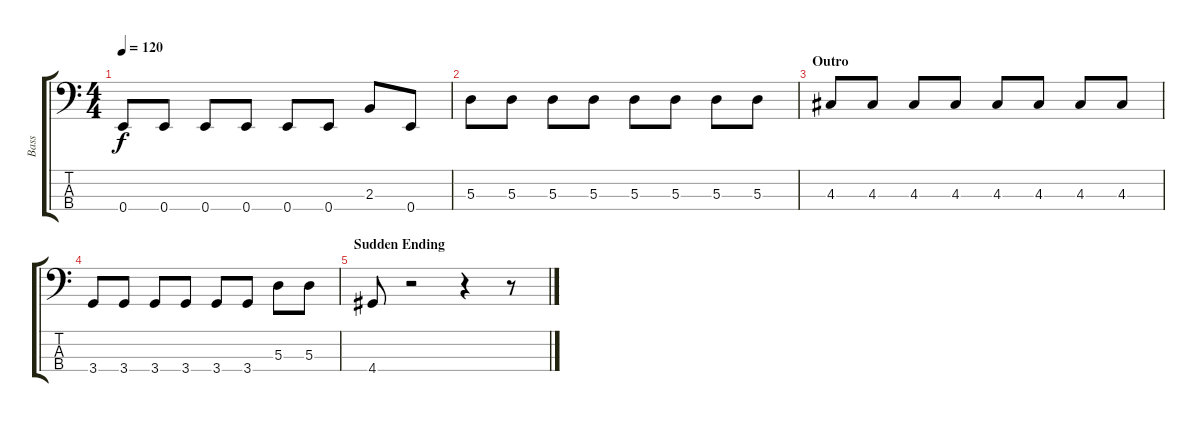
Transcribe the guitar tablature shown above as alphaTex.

\track ("Bass" "Bass") {instrument electricbasspick}
\staff {score tabs}
\tuning (G2 D2 A1 E1) {hide}
\ts (4 4)
\tempo 120
\clef f4
\ks c
0.4.8{dy f} 0.4.8 0.4.8 0.4.8 0.4.8 0.4.8 2.3.8 0.4.8 |
5.3.8 5.3.8 5.3.8 5.3.8 5.3.8 5.3.8 5.3.8 5.3.8 |
\section ("" "Outro")
4.3.8 4.3.8 4.3.8 4.3.8 4.3.8 4.3.8 4.3.8 4.3.8 |
3.4.8 3.4.8 3.4.8 3.4.8 3.4.8 3.4.8 5.3.8 5.3.8 |
\section ("" "Sudden Ending")
4.4.8 r.2 r.4 r.8
